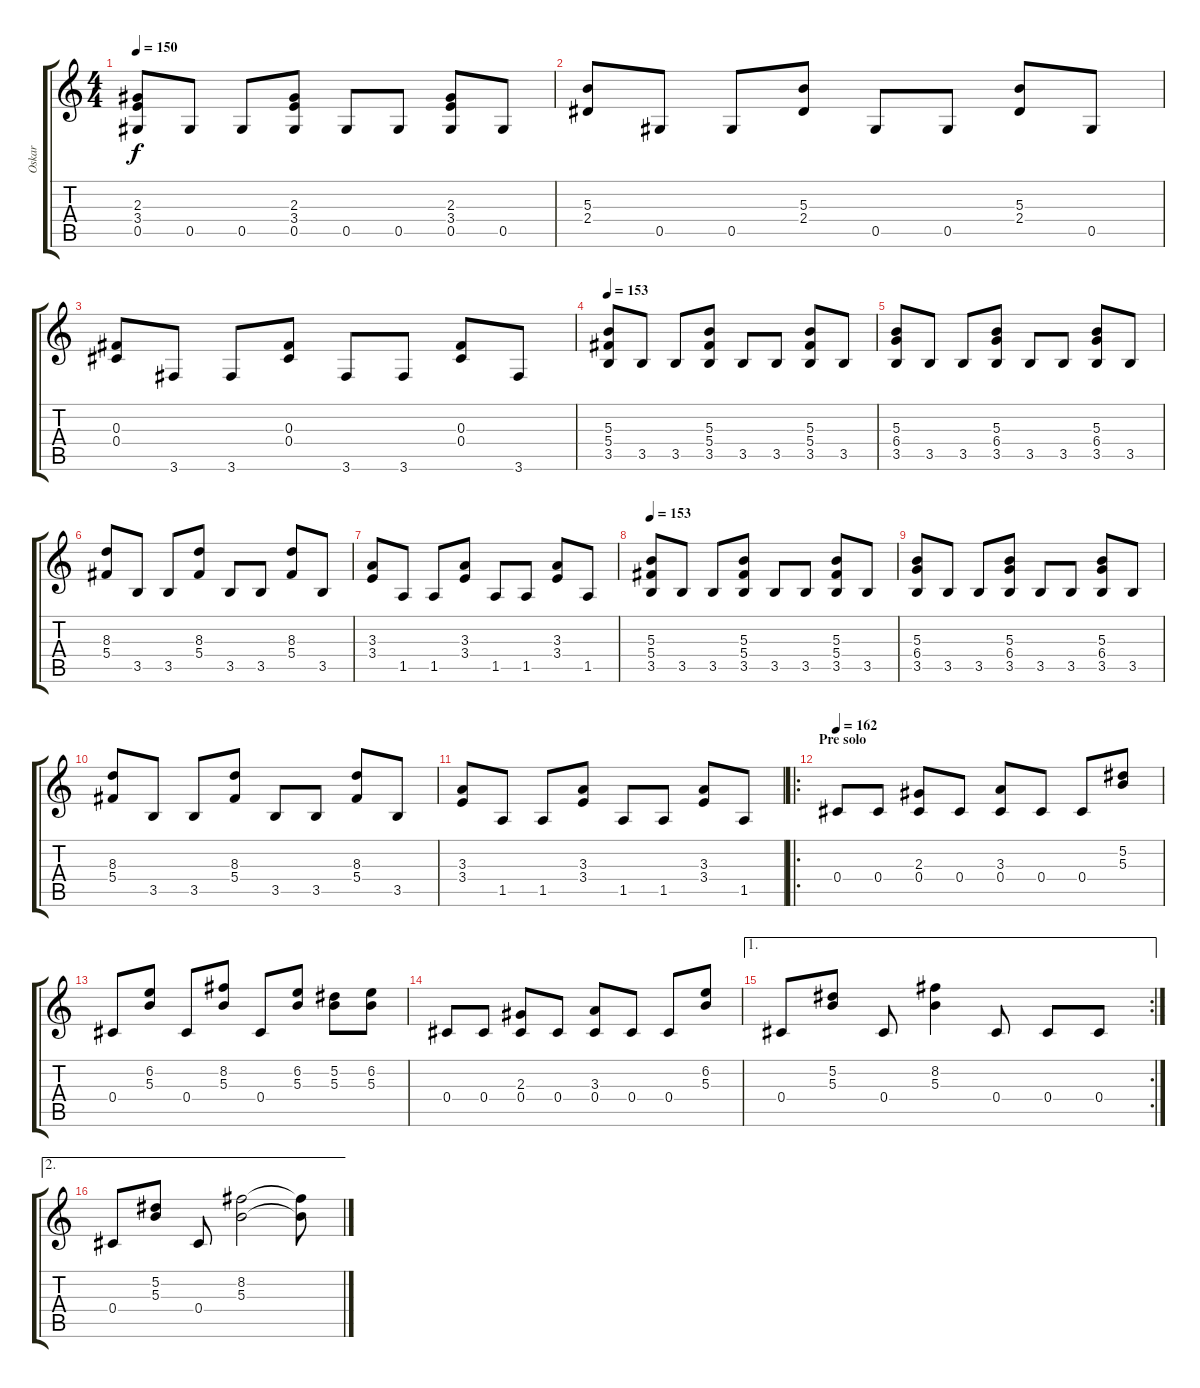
\track ("Oskar" "Oskar") {instrument distortionguitar}
\staff {score tabs}
\tuning (Eb4 Bb3 Gb3 Db3 Ab2 Eb2) {hide}
\ts (4 4)
\tempo 150
\clef g2
\ks c
(2.3 3.4 0.5).8{dy f} 0.5.8 0.5.8 (2.3 3.4 0.5).8 0.5.8 0.5.8 (2.3 3.4 0.5).8 0.5.8 |
(5.3 2.4).8 0.5.8 0.5.8 (5.3 2.4).8 0.5.8 0.5.8 (5.3 2.4).8 0.5.8 |
(0.3 0.4).8 3.6.8 3.6.8 (0.3 0.4).8 3.6.8 3.6.8 (0.3 0.4).8 3.6.8 |
\tempo 153
(5.3 5.4 3.5).8{volume 11} 3.5.8 3.5.8 (5.3 5.4 3.5).8 3.5.8 3.5.8 (5.3 5.4 3.5).8 3.5.8 |
(5.3 6.4 3.5).8 3.5.8 3.5.8 (5.3 6.4 3.5).8 3.5.8 3.5.8 (5.3 6.4 3.5).8 3.5.8 |
(8.3 5.4).8 3.5.8 3.5.8 (8.3 5.4).8 3.5.8 3.5.8 (8.3 5.4).8 3.5.8 |
(3.3 3.4).8 1.5.8 1.5.8 (3.3 3.4).8 1.5.8 1.5.8 (3.3 3.4).8 1.5.8 |
\tempo 153
(5.3 5.4 3.5).8{volume 11} 3.5.8 3.5.8 (5.3 5.4 3.5).8 3.5.8 3.5.8 (5.3 5.4 3.5).8 3.5.8 |
(5.3 6.4 3.5).8 3.5.8 3.5.8 (5.3 6.4 3.5).8 3.5.8 3.5.8 (5.3 6.4 3.5).8 3.5.8 |
(8.3 5.4).8 3.5.8 3.5.8 (8.3 5.4).8 3.5.8 3.5.8 (8.3 5.4).8 3.5.8 |
(3.3 3.4).8 1.5.8 1.5.8 (3.3 3.4).8 1.5.8 1.5.8 (3.3 3.4).8 1.5.8 |
\ro
\section ("" "Pre solo ")
\tempo 162
0.4.8 0.4.8 (2.3 0.4).8 0.4.8 (3.3 0.4).8 0.4.8 0.4.8 (5.2 5.3).8 |
0.4.8 (6.2 5.3).8 0.4.8 (8.2 5.3).8 0.4.8 (6.2 5.3).8 (5.2 5.3).8 (6.2 5.3).8 |
0.4.8 0.4.8 (2.3 0.4).8 0.4.8 (3.3 0.4).8 0.4.8 0.4.8 (6.2 5.3).8 |
\ae 1
\rc 2
0.4.8 (5.2 5.3).8 0.4.8 (8.2 5.3).4 0.4.8 0.4.8 0.4.8 |
\ae 2
0.4.8 (5.2 5.3).8 0.4.8 (8.2 5.3).2 (8.2{t} 5.3{t}).8
